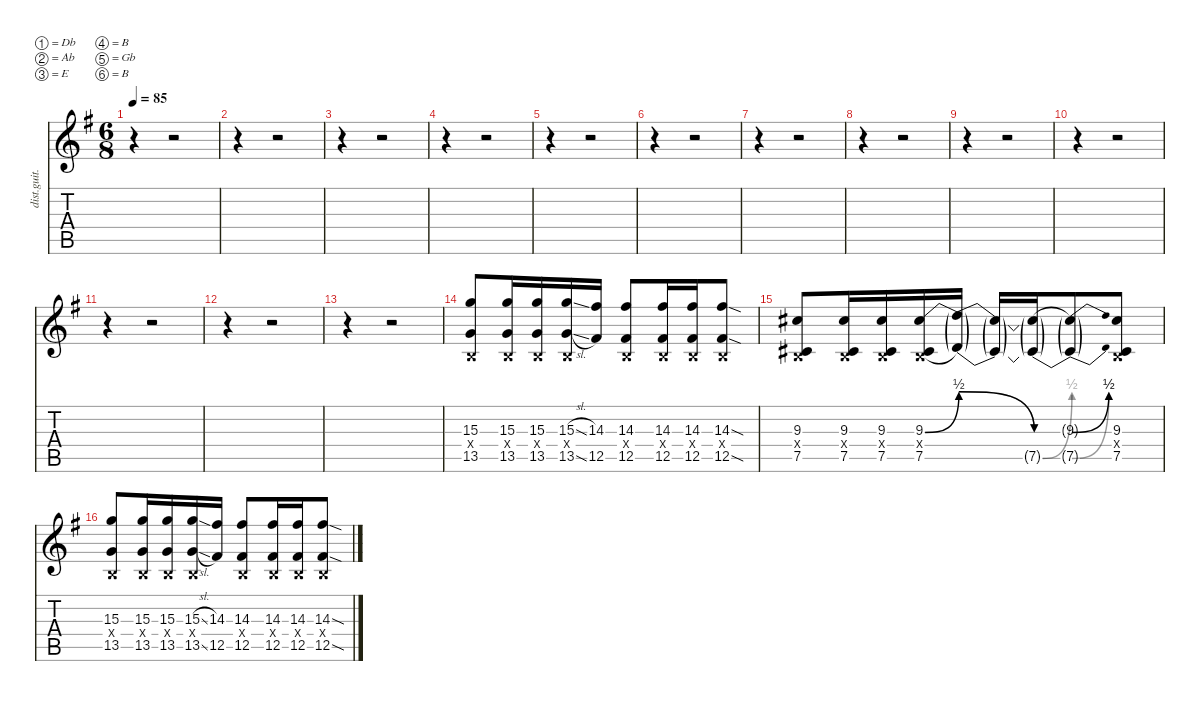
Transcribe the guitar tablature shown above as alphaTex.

\defaultSystemsLayout 4
\hideDynamics
\bracketExtendMode nobrackets
\otherSystemsTrackNameOrientation horizontal
\track ("Guitar 3" "dist.guit.") {instrument distortionguitar}
\staff {score tabs}
\tuning (Db4 Ab3 E3 B2 Gb2 B1)
\ts (6 8)
\tempo 85
\clef g2
\ks eminor
r.4{dy f} r.2 |
r.4 r.2 |
r.4 r.2 |
r.4 r.2 |
r.4 r.2 |
r.4 r.2 |
r.4 r.2 |
r.4 r.2 |
r.4 r.2 |
r.4 r.2 |
r.4 r.2 |
r.4 r.2 |
r.4 r.2 |
(15.3{acc forcenatural} 0.4{x acc forcenatural} 13.5{acc forcenatural}).8 (15.3{acc forcenatural} 0.4{x acc forcenatural} 13.5{acc forcenatural}).16 (15.3{acc forcenatural} 0.4{x acc forcenatural} 13.5{acc forcenatural}).16 (15.3{sl acc forcenatural} 0.4{x acc forcenatural} 13.5{sl acc forcenatural}).16 (14.3{acc #} 12.5{acc #}).16 (14.3{acc #} 0.4{x acc forcenatural} 12.5{acc #}).8 (14.3{acc #} 0.4{x acc forcenatural} 12.5{acc #}).16 (14.3{acc #} 0.4{x acc forcenatural} 12.5{acc #}).16 (14.3{sod acc #} 0.4{x acc forcenatural} 12.5{sod acc #}).8 |
(9.3{acc #} 0.4{x acc forcenatural} 7.5{acc #}).8 (9.3{acc #} 0.4{x acc forcenatural} 7.5{acc #}).16 (9.3{acc #} 0.4{x acc forcenatural} 7.5{acc #}).16 (9.3{be (bend 0 0 60 2) acc #} 0.4{x acc forcenatural} 7.5{be (hold 0 0 60 0) acc #}).16 (9.3{be (release 0 2 60 0) t} 7.5{be (release 0 2 60 0) t}).16 (9.3{t acc #} 7.5{t acc #}).16 (9.3{be (hold 0 0 60 0) t acc #} 7.5{be (bend 0 0 60 2) t acc #}).16 (9.3{be (bend 0 0 60 2) t acc #} 7.5{be (bend 0 0 60 2) t acc #}).8 (9.3{acc #} 0.4{x acc forcenatural} 7.5{acc #}).8 |
(15.3{acc forcenatural} 0.4{x acc forcenatural} 13.5{acc forcenatural}).8 (15.3{acc forcenatural} 0.4{x acc forcenatural} 13.5{acc forcenatural}).16 (15.3{acc forcenatural} 0.4{x acc forcenatural} 13.5{acc forcenatural}).16 (15.3{sl acc forcenatural} 0.4{x acc forcenatural} 13.5{sl acc forcenatural}).16 (14.3{acc #} 12.5{acc #}).16 (14.3{acc #} 0.4{x acc forcenatural} 12.5{acc #}).8 (14.3{acc #} 0.4{x acc forcenatural} 12.5{acc #}).16 (14.3{acc #} 0.4{x acc forcenatural} 12.5{acc #}).16 (14.3{sod acc #} 0.4{x acc forcenatural} 12.5{sod acc #}).8
